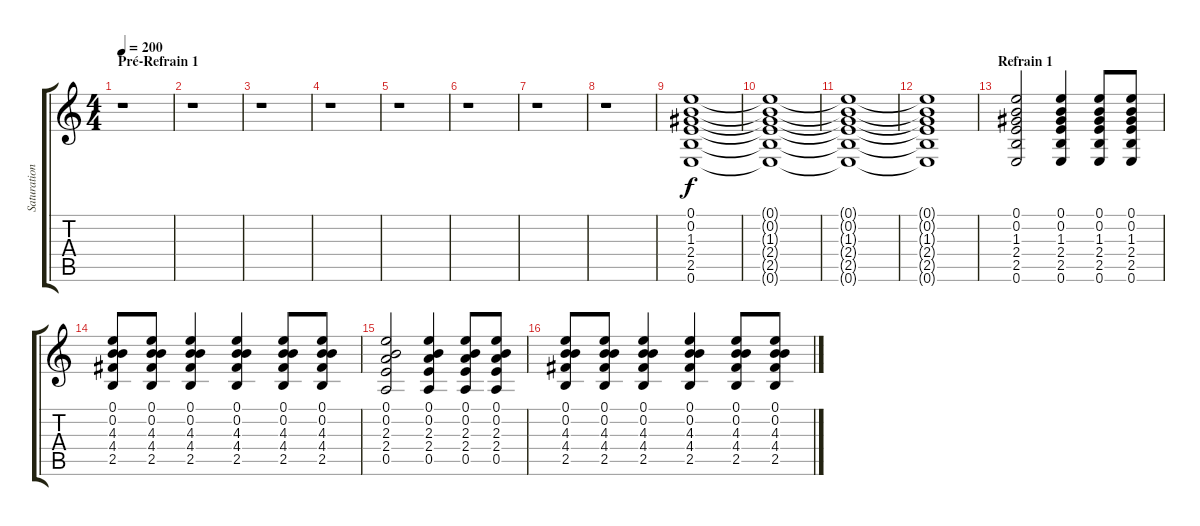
\track ("Saturation droite" "Saturation") {instrument overdrivenguitar}
\staff {score tabs}
\tuning (E4 B3 G3 D3 A2 E2) {hide}
\ts (4 4)
\section ("" "Pré-Refrain 1")
\tempo 200
\clef g2
\ks c
r.1{dy f} |
r.1 |
r.1 |
r.1 |
r.1 |
r.1 |
r.1 |
r.1 |
(0.1 0.2 1.3 2.4 2.5 0.6).1 |
(0.1{t} 0.2{t} 1.3{t} 2.4{t} 2.5{t} 0.6{t}).1 |
(0.1{t} 0.2{t} 1.3{t} 2.4{t} 2.5{t} 0.6{t}).1 |
(0.1{t} 0.2{t} 1.3{t} 2.4{t} 2.5{t} 0.6{t}).1 |
\section ("" "Refrain 1")
(0.1 0.2 1.3 2.4 2.5 0.6).2 (0.1 0.2 1.3 2.4 2.5 0.6).4 (0.1 0.2 1.3 2.4 2.5 0.6).8 (0.1 0.2 1.3 2.4 2.5 0.6).8 |
(0.1 0.2 4.3 4.4 2.5).8 (0.1 0.2 4.3 4.4 2.5).8 (0.1 0.2 4.3 4.4 2.5).4 (0.1 0.2 4.3 4.4 2.5).4 (0.1 0.2 4.3 4.4 2.5).8 (0.1 0.2 4.3 4.4 2.5).8 |
(0.1 0.2 2.3 2.4 0.5).2 (0.1 0.2 2.3 2.4 0.5).4 (0.1 0.2 2.3 2.4 0.5).8 (0.1 0.2 2.3 2.4 0.5).8 |
(0.1 0.2 4.3 4.4 2.5).8 (0.1 0.2 4.3 4.4 2.5).8 (0.1 0.2 4.3 4.4 2.5).4 (0.1 0.2 4.3 4.4 2.5).4 (0.1 0.2 4.3 4.4 2.5).8 (0.1 0.2 4.3 4.4 2.5).8
